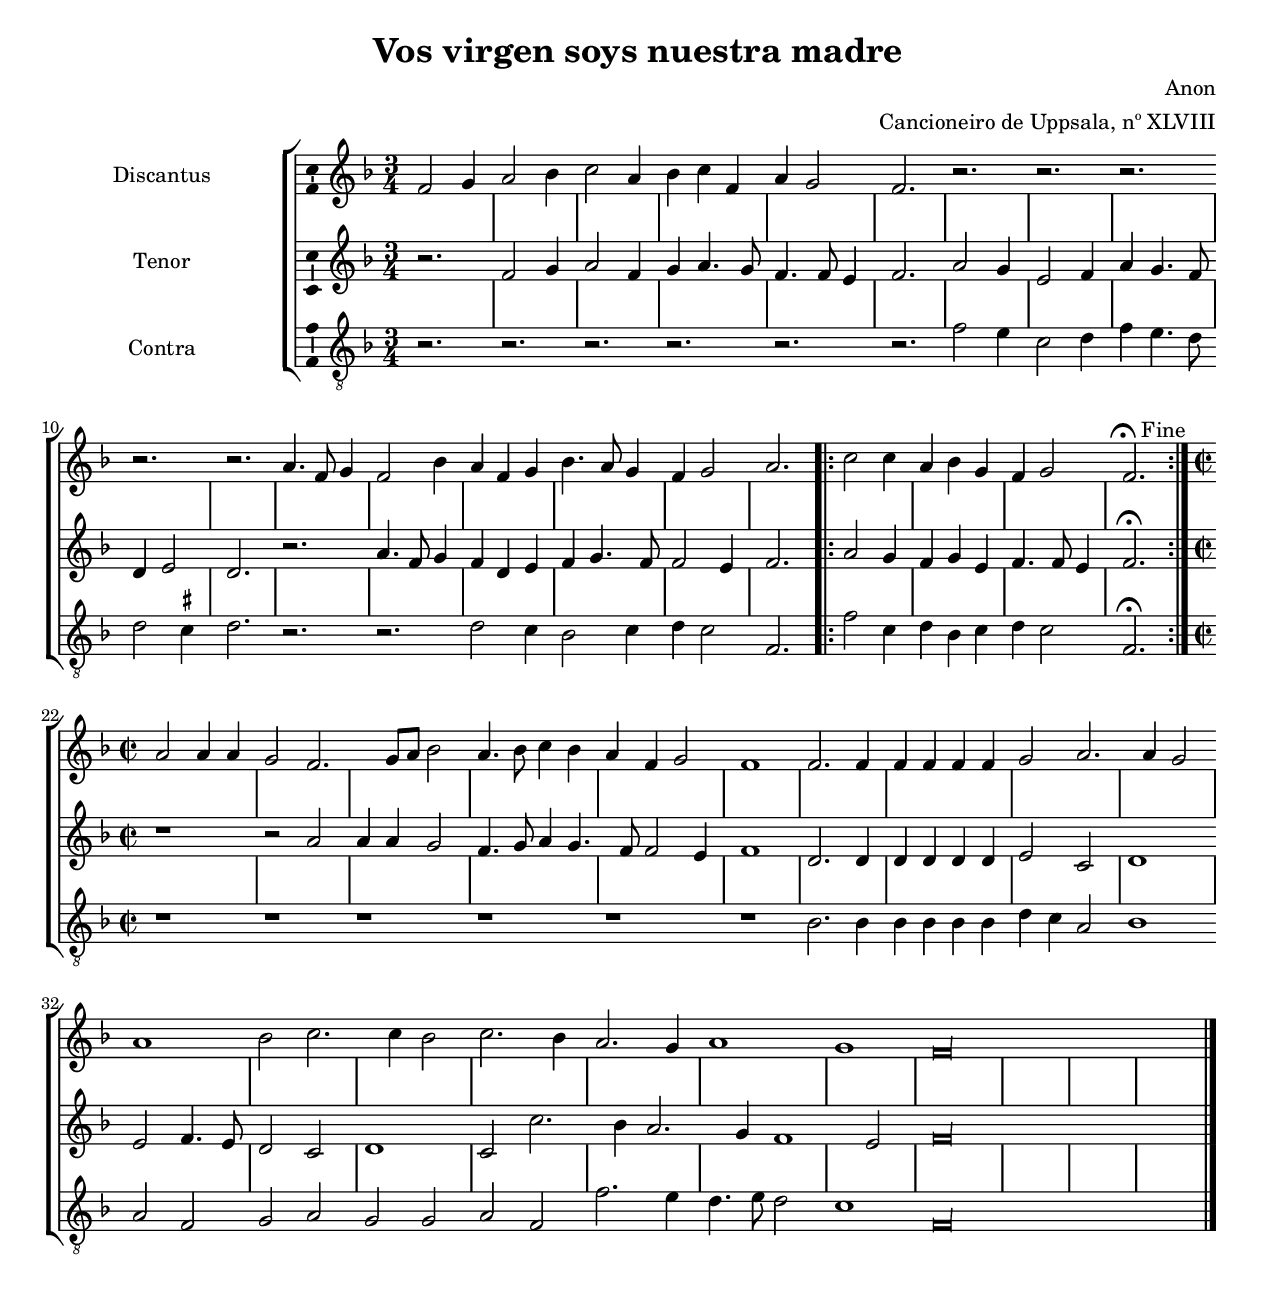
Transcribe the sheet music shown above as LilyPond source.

\version "2.24"

\include "english.ly"

#(set-global-staff-size 18.5)
#(set-default-paper-size "letter")

\header {
  title = "Vos virgen soys nuestra madre"
  composer = "Anon"
  arranger = "Cancioneiro de Uppsala, nº XLVIII"
}

ficta = { \once \set suggestAccidentals = ##t }
hidebarline = {
  \hide StaffGroup.SpanBar
  s\longa
  \undo \hide StaffGroup.SpanBar
}

fourTwoCommonTime = {
    \once \override Staff.TimeSignature.stencil = #ly:text-interface::print
    \once \override Staff.TimeSignature.text = \markup \musicglyph "timesig.C44"
    \time 4/2
}

global = {
  \key f \major

  \time 3/4
  \override Staff.NoteHead.style = #'baroque


}

globalEnd = {
  \bar "|."
}

discantusVoice = \relative c' {
  \global
\clef G
f2 g4 a2 bf4 c2 a4 bf4 c f, a4 g2 f2. r r r r r |
a4. f8 g4 f2 bf4 a f g bf4. a8 g4 f g2 a2. |
 \repeat volta 2 { c2 c4 a bf g f g2 f2.^\markup{\fermata Fine} }
\time 2/2 

a2 a4 a g2 f2. g8 a bf2 |
a4. bf8 c4 bf a4 f g2 f1 |
f2. f4 f f f f | g2 a2. a4 g2 |
a1 | bf2 c2. c4 bf2 c2. bf4 |
a2. g4 a1 g1 f\longa

\globalEnd
}



tenorVoice =  \relative c' {
  
  \global
  \clef G
  
  r2. f2 g4 a2 f4 g a4. g8 f4. f8 e4 f2. 
  a2 g4 e2 f4 a4 g4. f8 d4 e2 d2. |
  r a'4. f8 g4 f d e f g4. f8 f2 e4 f2. |
  \repeat volta 2 { a2 g4 f4 g e f4. f8 e4 f2.^\fermata }
  \time 2/2 r1 r2 a2 a4 a g2 f4. g8 a4 g4. f8 f2 e4 f1 
  d2. d4 d d d d e2 c d1
  e2 f4. e8 d2 c d1 c2 c'2. bf4 a2. g4 f1 e2 f\longa

}




contraVoice =  \relative c' {
  \global
  \clef "G_8"
  r2. r r r r r f2 e4 c2 d4 f4 e4. d8 d2 \ficta cs4 d2. 
  r2. r d2 c4 bf2 c4 d c2 f,2.
  \repeat volta 2 { f'2 c4 d bf c d c2 f,2.^\fermata }
  \time 2/2
  r1 r r r r r bf2. bf4 bf bf bf bf d4 c a2 bf1
  a2 f g a g g a f f'2. e4 d4. e8 d2 c1 f,\longa
}

discantusVoicePart = \new Staff \with {
  instrumentName = "Discantus"
  midiInstrument = "oboe"
  \consists "Ambitus_engraver"
} { \discantusVoice }

tenorVoicePart = \new Staff \with {
  instrumentName = "Tenor"
  midiInstrument = "oboe"
  \consists "Ambitus_engraver"
} { \tenorVoice }

contraVoicePart = \new Staff \with {
  instrumentName = "Contra"
  midiInstrument = "trombone"
  \consists "Ambitus_engraver"
} { \clef "treble_8" \contraVoice }

\score {
  \new StaffGroup {
    <<
      \discantusVoicePart
      \tenorVoicePart
      \contraVoicePart
    >>
  }
  \layout {
    indent = 4\cm
    incipit-width = 2\cm
    \context {
      \Staff
      measureBarType = "-span|"
    }
  }
  \midi {
    \tempo 1=70
  }
}
